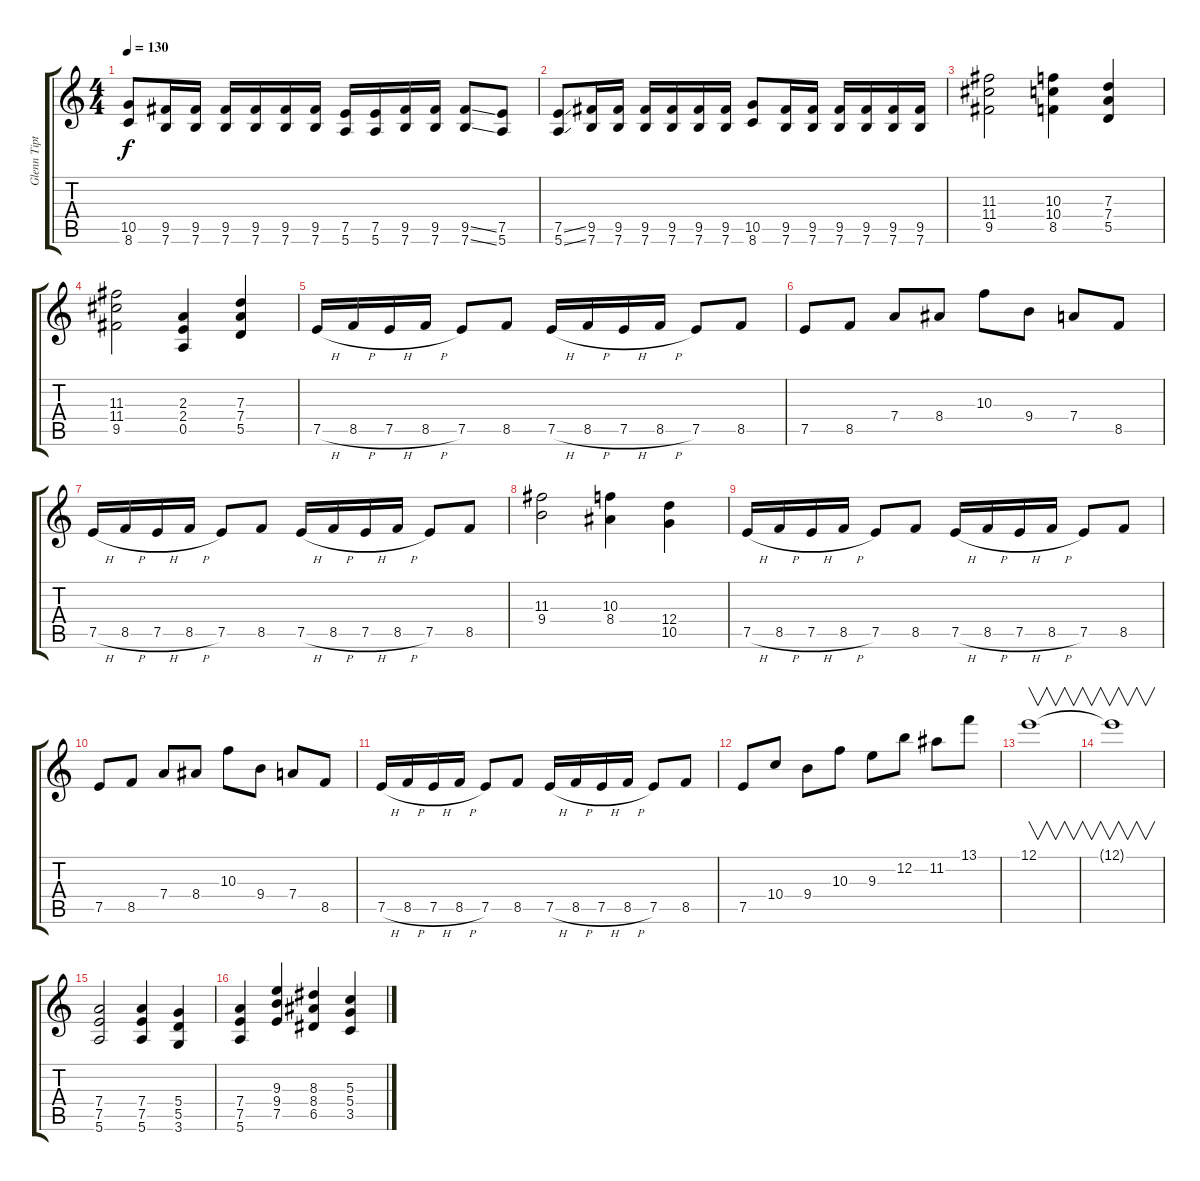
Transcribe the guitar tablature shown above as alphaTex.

\track ("Glenn Tipton" "Glenn Tipt") {instrument distortionguitar}
\staff {score tabs}
\tuning (E4 B3 G3 D3 A2 E2) {hide}
\ts (4 4)
\tempo 130
\clef g2
\ks c
(10.5 8.6).8{dy f} (9.5 7.6).16 (9.5 7.6).16 (9.5 7.6).16 (9.5 7.6).16 (9.5 7.6).16 (9.5 7.6).16 (7.5 5.6).16 (7.5 5.6).16 (9.5 7.6).16 (9.5 7.6).16 (9.5{ss} 7.6{ss}).8 (7.5 5.6).8 |
(7.5{ss} 5.6{ss}).8 (9.5 7.6).16 (9.5 7.6).16 (9.5 7.6).16 (9.5 7.6).16 (9.5 7.6).16 (9.5 7.6).16 (10.5 8.6).8 (9.5 7.6).16 (9.5 7.6).16 (9.5 7.6).16 (9.5 7.6).16 (9.5 7.6).16 (9.5 7.6).16 |
(11.3 11.4 9.5).2 (10.3 10.4 8.5).4 (7.3 7.4 5.5).4 |
(11.3 11.4 9.5).2 (2.3 2.4 0.5).4 (7.3 7.4 5.5).4 |
7.5{h}.16 8.5{h}.16 7.5{h}.16 8.5{h}.16 7.5.8 8.5.8 7.5{h}.16 8.5{h}.16 7.5{h}.16 8.5{h}.16 7.5.8 8.5.8 |
7.5.8 8.5.8 7.4.8 8.4.8 10.3.8 9.4.8 7.4.8 8.5.8 |
7.5{h}.16 8.5{h}.16 7.5{h}.16 8.5{h}.16 7.5.8 8.5.8 7.5{h}.16 8.5{h}.16 7.5{h}.16 8.5{h}.16 7.5.8 8.5.8 |
(11.3 9.4).2 (10.3 8.4).4 (12.4 10.5).4 |
7.5{h}.16 8.5{h}.16 7.5{h}.16 8.5{h}.16 7.5.8 8.5.8 7.5{h}.16 8.5{h}.16 7.5{h}.16 8.5{h}.16 7.5.8 8.5.8 |
7.5.8 8.5.8 7.4.8 8.4.8 10.3.8 9.4.8 7.4.8 8.5.8 |
7.5{h}.16 8.5{h}.16 7.5{h}.16 8.5{h}.16 7.5.8 8.5.8 7.5{h}.16 8.5{h}.16 7.5{h}.16 8.5{h}.16 7.5.8 8.5.8 |
7.5.8 10.4.8 9.4.8 10.3.8 9.3.8 12.2.8 11.2.8 13.1.8 |
12.1.1{v} |
12.1{t}.1{v} |
(7.4 7.5 5.6).2 (7.4 7.5 5.6).4 (5.4 5.5 3.6).4 |
(7.4 7.5 5.6).4 (9.3 9.4 7.5).4 (8.3 8.4 6.5).4 (5.3 5.4 3.5).4
